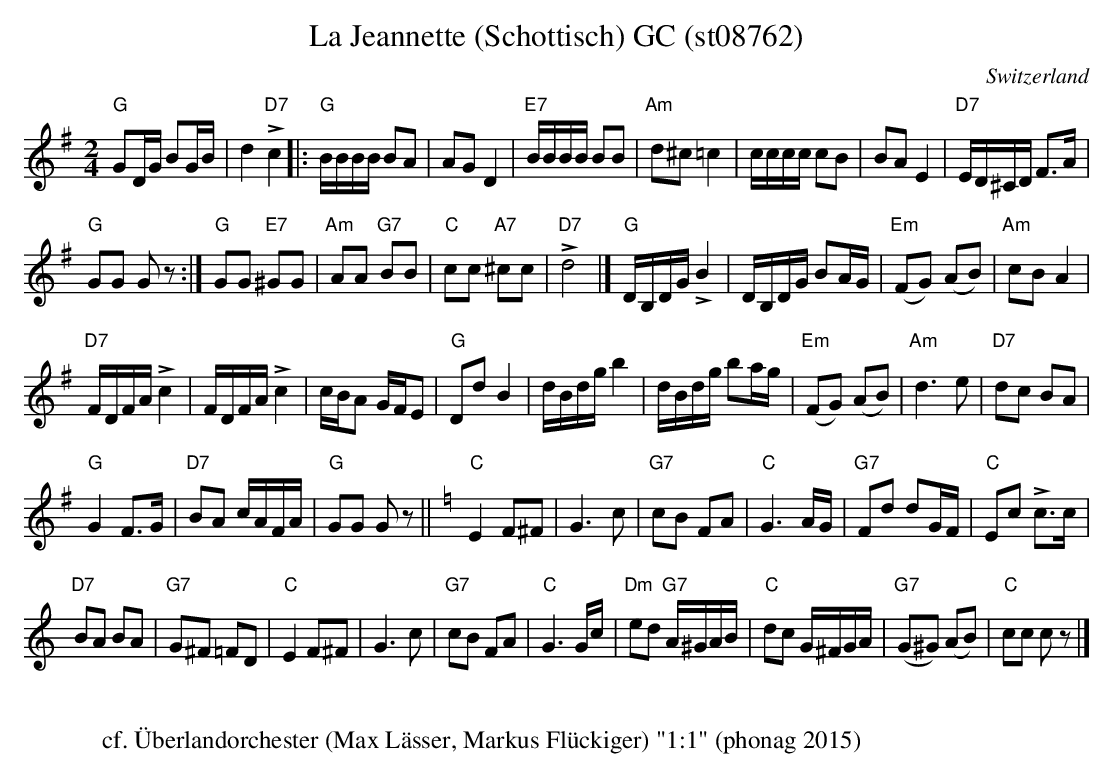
X:1
T: La Jeannette (Schottisch) GC (st08762)
O:Switzerland
M:2/4
L:1/16
K:G major
"G"G2DG B2GB | d4"D7"+>+c4 |: "G"BBBB B2A2 | A2G2 D4 | "E7"BBBB B2B2 | "Am"d2^c2=c4 | cccc c2B2 | B2A2 E4 | "D7"ED^CD F3A |
"G"G2G2 G2z2 :| [L:1/8] "G"GG "E7"^GG | "Am"AA "G7"BB | "C"cc "A7"^cc | "D7"+>+d4 |] [L:1/16] "G"DB,DG +>+B4 | DB,DG B2AG | "Em"(F2G2) (A2B2) | "Am"c2B2 A4 |
"D7"FDFA +>+c4 | FDFA +>+c4 | cBA2 GFE2 | "G"D2d2 B4 | dBdg b4 | dBdg b2ag | "Em"(F2G2) (A2B2) | "Am"d6e2 | "D7"d2c2 B2A2 |
"G"G4 F3G | "D7"B2A2 cAFA | "G"G2G2 G2z2 || [K:C] [L:1/8] "C"E2 F^F | G3c | "G7"cB FA | "C"G3A/G/ | "G7"Fd dG/F/ | "C"Ec +>+c>c |
"D7"BA BA | "G7"G^F =FD |"C" E2 F^F | G3c | "G7"cB FA | "C"G3G/c/ | "Dm"ed "G7"A/^G/A/B/ | "C"dc G/^F/G/A/ | "G7"(G^G) (AB) | "C"cc cz |]
W:
W: cf. Überlandorchester (Max Lässer, Markus Flückiger) "1:1" (phonag 2015)
